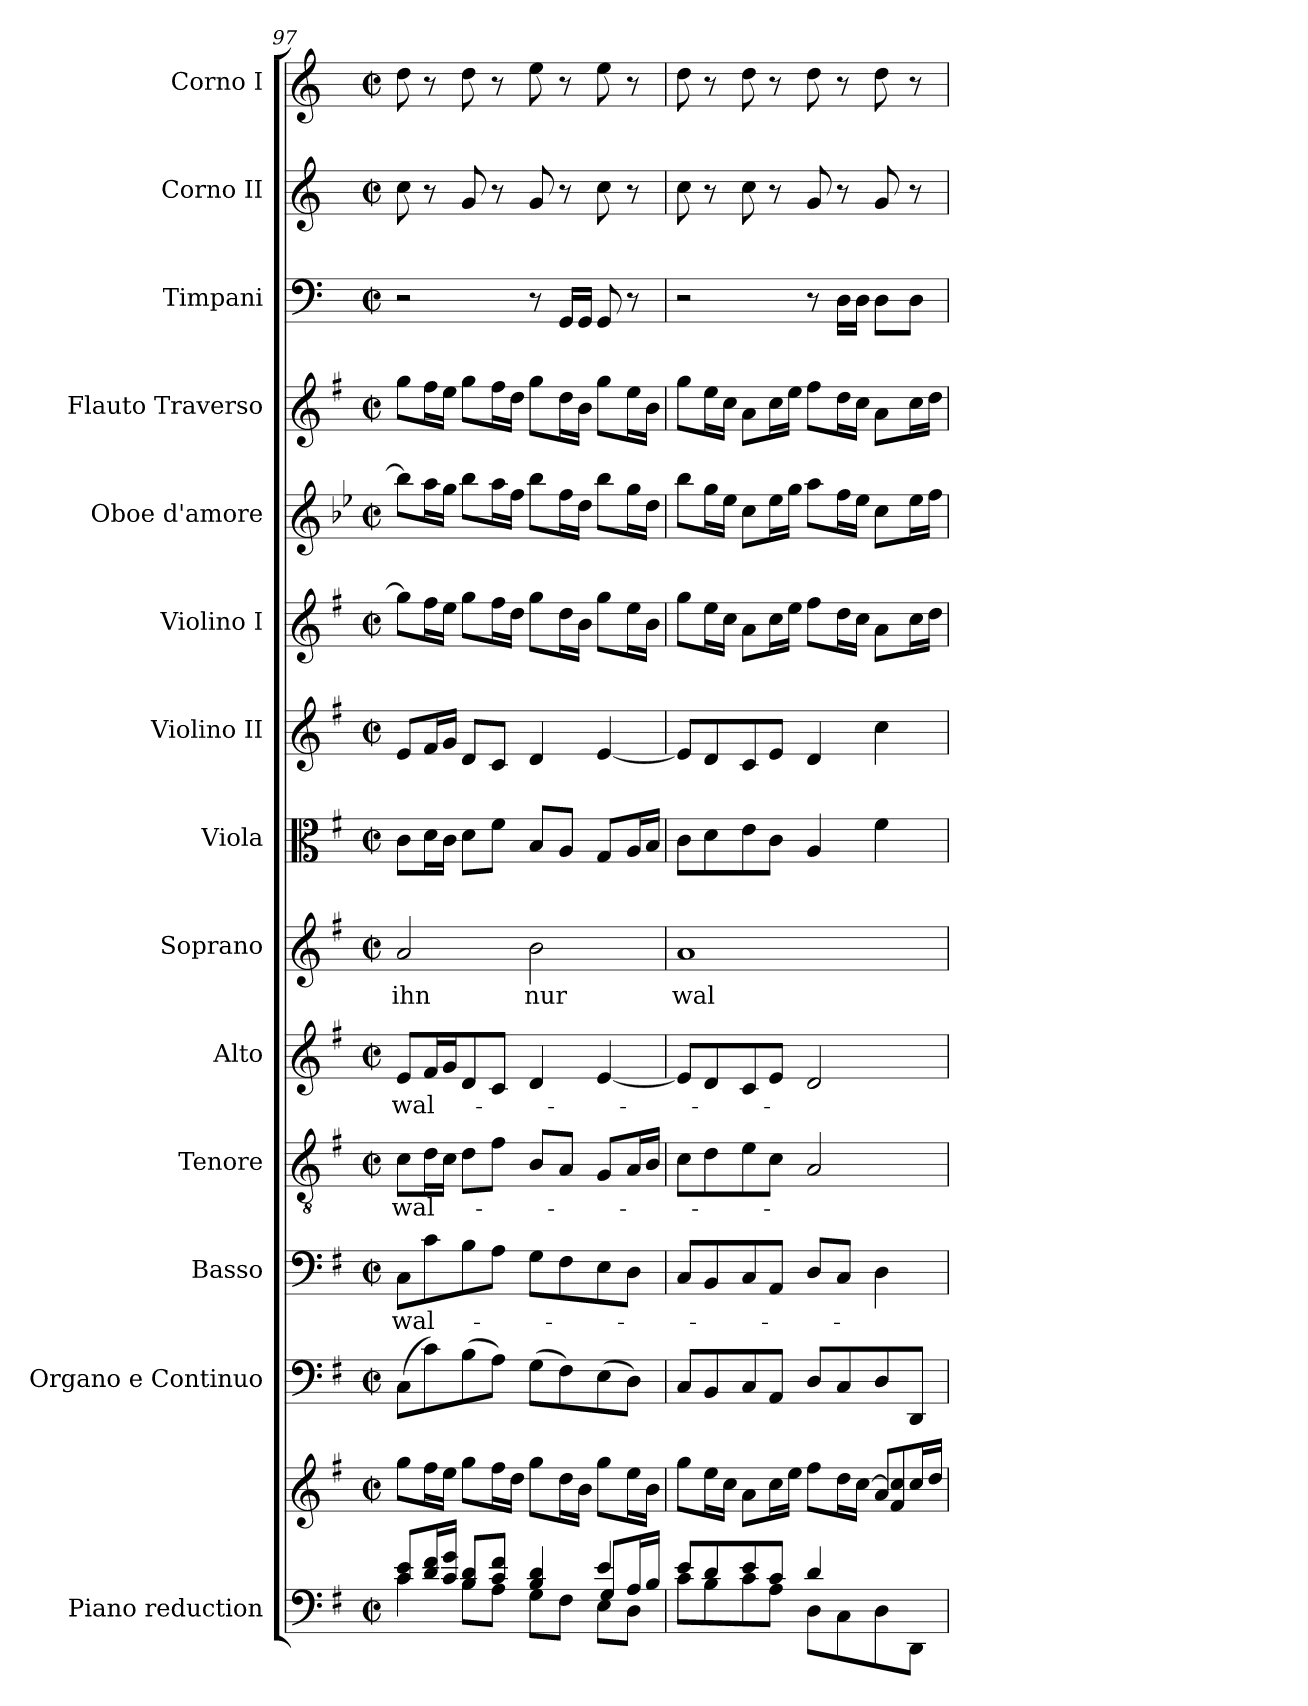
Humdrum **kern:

**kern	**kern	**kern	**kern	**text	**kern	**text	**kern	**text	**kern	**text	**kern	**kern	**kern	**kern	**kern	**kern	**kern	**kern
*part14	*part14	*part13	*part12	*part12	*part11	*part11	*part10	*part10	*part9	*part9	*part8	*part7	*part6	*part5	*part4	*part3	*part2	*part1
*staff15	*staff14	*staff13	*staff12	*staff12	*staff11	*staff11	*staff10	*staff10	*staff9	*staff9	*staff8	*staff7	*staff6	*staff5	*staff4	*staff3	*staff2	*staff1
*I"Piano reduction	*	*I"Organo e Continuo	*I"Basso	*	*I"Tenore	*	*I"Alto	*	*I"Soprano	*	*I"Viola	*I"Violino II	*I"Violino I	*I"Oboe d'amore	*I"Flauto Traverso	*I"Timpani	*I"Corno II	*I"Corno I
*I'Pno	*	*	*	*	*	*	*	*	*	*	*	*	*	*I'Ob	*I'Fl	*I'Timp	*	*
*clefF4	*clefG2	*clefF4	*clefF4	*	*clefGv2	*	*clefG2	*	*clefG2	*	*clefC3	*clefG2	*clefG2	*clefG2	*clefG2	*clefF4	*clefG2	*clefG2
*	*	*	*	*	*	*	*	*	*	*	*	*	*	*ITrd2c3	*	*	*ITrd3c5	*ITrd3c5
*k[f#]	*k[f#]	*k[f#]	*k[f#]	*	*k[f#]	*	*k[f#]	*	*k[f#]	*	*k[f#]	*k[f#]	*k[f#]	*k[f#]	*k[f#]	*k[]	*k[f#]	*k[f#]
*M2/2	*M2/2	*M2/2	*M2/2	*	*M2/2	*	*M2/2	*	*M2/2	*	*M2/2	*M2/2	*M2/2	*M2/2	*M2/2	*M2/2	*M2/2	*M2/2
*met(c|)	*met(c|)	*met(c|)	*met(c|)	*	*met(c|)	*	*met(c|)	*	*met(c|)	*	*met(c|)	*met(c|)	*met(c|)	*met(c|)	*met(c|)	*met(c|)	*met(c|)	*met(c|)
=97	=97	=97	=97	=97	=97	=97	=97	=97	=97	=97	=97	=97	=97	=97	=97	=97	=97	=97
*^	*	*	*	*	*	*	*	*	*	*	*	*	*	*	*	*	*	*
*	*^	*	*	*	*	*	*	*	*	*	*	*	*	*	*	*	*	*	*
!	!	!	!	!	!	!LO:LY:b	!	!LO:LY:b	!	!LO:LY:b	!	!LO:LY:b	!	!	!	!	!	!	!	!
8c/ 8e/L	4c\	2ryy	8gg\L	(8C\L	8C\L	wal-	8c\L	wal-	8e/L	wal-	2a/	ihn	8c\L	8e/L	8gg\L]	8gg\L]	8gg\L	2r	8g\	8a\
16d/ 16f#/L	.	.	16ff#\L	8c\)	8c\	.	16d\L	.	16f#/L	.	.	.	16d\L	16f#/L	16ff#\L	16ff#\L	16ff#\L	.	8r	8r
16c/ 16g/JJ	.	.	16ee\JJ	.	.	.	16c\JJ	.	16g/J	.	.	.	16c\JJ	16g/JJ	16ee\JJ	16ee\JJ	16ee\JJ	.	.	.
8B/ 8d/L	8B\L	.	8gg\L	(8B\	8B\	.	8d\L	.	8d/	.	.	.	8d\L	8d/L	8gg\L	8gg\L	8gg\L	.	8d/	8a\
8c/ 8f#/J	8A\J	.	16ff#\L	8A\J)	8A\J	.	8f#\J	.	8c/J	.	.	.	8f#\J	8c/J	16ff#\L	16ff#\L	16ff#\L	.	8r	8r
.	.	.	16dd\JJ	.	.	.	.	.	.	.	.	.	.	.	16dd\JJ	16dd\JJ	16dd\JJ	.	.	.
!	!	!	!	!	!	!	!	!	!	!	!	!LO:LY:b	!	!	!	!	!	!	!	!
4B/ 4d/	8G\L	4ryy	8gg\L	(8G\L	8G\L	.	8B/L	.	4d/	.	2b\	nur	8B/L	4d/	8gg\L	8gg\L	8gg\L	8r	8d/	8b\
.	8F#\J	.	16dd\L	8F#\)	8F#\	.	8A/J	.	.	.	.	.	8A/J	.	16dd\L	16dd\L	16dd\L	16GG/LL	8r	8r
.	.	.	16b\JJ	.	.	.	.	.	.	.	.	.	.	.	16b\JJ	16b\JJ	16b\JJ	16GG/JJ	.	.
4e/	8E\L	8G/L	8gg\L	(8E\	8E\	.	8G/L	.	[4e/	.	.	.	8G/L	[4e/	8gg\L	8gg\L	8gg\L	8GG/	8g\	8b\
.	8D\J	16A/L	16ee\L	8D\J)	8D\J	.	16A/L	.	.	.	.	.	16A/L	.	16ee\L	16ee\L	16ee\L	8r	8r	8r
.	.	16B/JJ	16b\JJ	.	.	.	16B/JJ	.	.	.	.	.	16B/JJ	.	16b\JJ	16b\JJ	16b\JJ	.	.	.
!!LO:PB:g=z
=98	=98	=98	=98	=98	=98	=98	=98	=98	=98	=98	=98	=98	=98	=98	=98	=98	=98	=98	=98	=98
*	*	*	*^	*	*	*	*	*	*	*	*	*	*	*	*	*	*	*	*	*
!	!	!	!	!	!	!	!	!	!	!	!	!	!LO:LY:b	!	!	!	!	!	!	!	!
*	*v	*v	*	*	*	*	*	*	*	*	*	*	*	*	*	*	*	*	*	*	*
8e/L	8c\L	8gg\L	2.ryy	8C/L	8C/L	.	8c\L	.	8e/L]	.	1a	wal-	8c\L	8e/L]	8gg\L	8gg\L	8gg\L	2r	8g\	8a\
8d/	8B\	16ee\L	.	8BB/	8BB/	.	8d\	.	8d/	.	.	.	8d\	8d/	16ee\L	16ee\L	16ee\L	.	8r	8r
.	.	16cc\JJ	.	.	.	.	.	.	.	.	.	.	.	.	16cc\JJ	16cc\JJ	16cc\JJ	.	.	.
8e/	8c\	8a\L	.	8C/	8C/	.	8e\	.	8c/	.	.	.	8e\	8c/	8a\L	8a\L	8a\L	.	8g\	8a\
8c/J	8A\J	16cc\L	.	8AA/J	8AA/J	.	8c\J	.	8e/J	.	.	.	8c\J	8e/J	16cc\L	16cc\L	16cc\L	.	8r	8r
.	.	16ee\JJ	.	.	.	.	.	.	.	.	.	.	.	.	16ee\JJ	16ee\JJ	16ee\JJ	.	.	.
4d/	8D\L	8ff#\L	.	8D/L	8D/L	.	2A/	.	2d/	.	.	.	4A/	4d/	8ff#\L	8ff#\L	8ff#\L	8r	8d/	8a\
.	8C\	16dd\L	.	8C/	8C/J	.	.	.	.	.	.	.	.	.	16dd\L	16dd\L	16dd\L	16D\LL	8r	8r
.	.	[>16cc\JJ	.	.	.	.	.	.	.	.	.	.	.	.	16cc\JJ	16cc\JJ	16cc\JJ	16D\JJ	.	.
4ryy	8D\	8a/L	4f#/ 4cc/]	8D/	4D\	.	.	.	.	.	.	.	4f#\	4cc\	8a\L	8a\L	8a\L	8D\L	8d/	8a\
.	8DD\J	16cc/L	.	8DD/J	.	.	.	.	.	.	.	.	.	.	16cc\L	16cc\L	16cc\L	8D\J	8r	8r
.	.	16dd/JJ	.	.	.	.	.	.	.	.	.	.	.	.	16dd\JJ	16dd\JJ	16dd\JJ	.	.	.
*v	*v	*	*	*	*	*	*	*	*	*	*	*	*	*	*	*	*	*	*	*
*	*v	*v	*	*	*	*	*	*	*	*	*	*	*	*	*	*	*	*	*
=	=	=	=	=	=	=	=	=	=	=	=	=	=	=	=	=	=	=
*-	*-	*-	*-	*-	*-	*-	*-	*-	*-	*-	*-	*-	*-	*-	*-	*-	*-	*-
